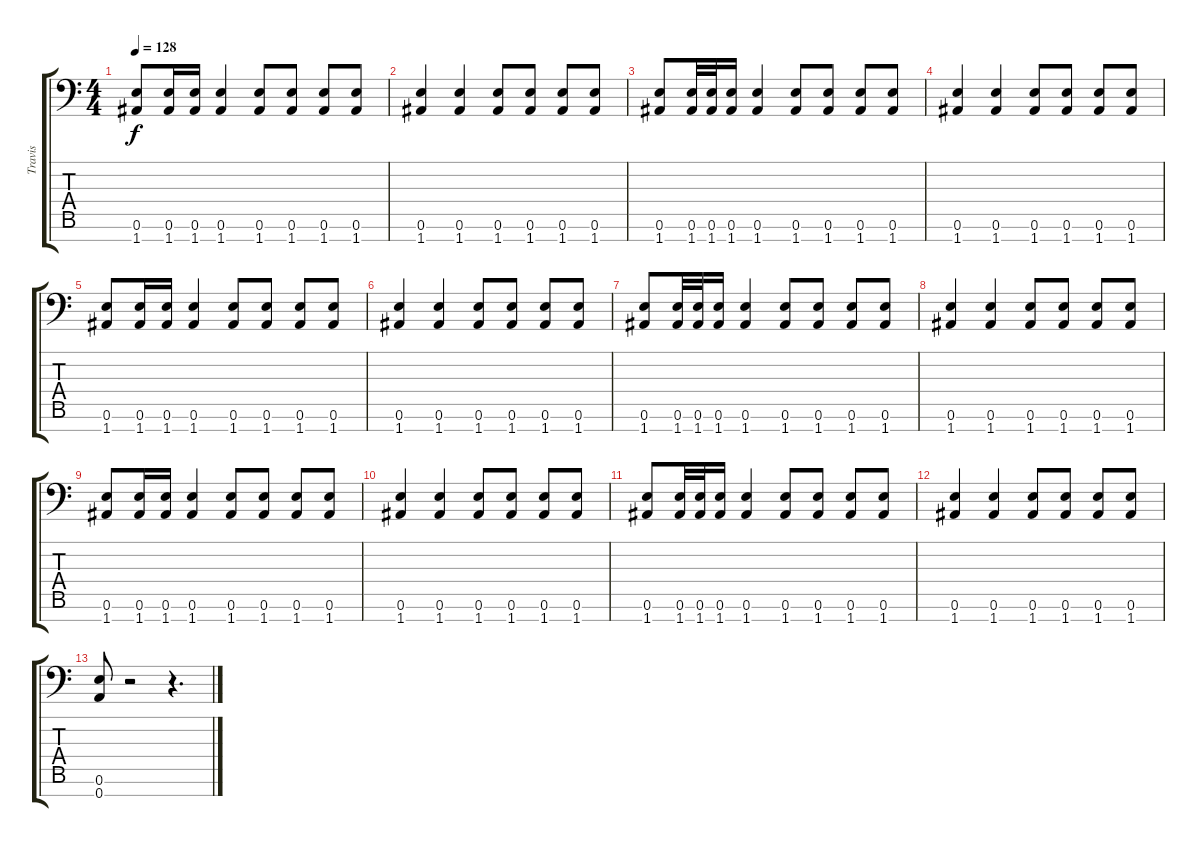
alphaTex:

\track ("Travis" "Travis") {instrument distortionguitar}
\staff {score tabs}
\tuning (E4 B3 G3 D3 A2 E2 A1) {hide}
\ts (4 4)
\tempo 128
\clef f4
\ks c
(0.6 1.7).8{dy f} (0.6 1.7).16 (0.6 1.7).16 (0.6 1.7).4 (0.6 1.7).8 (0.6 1.7).8 (0.6 1.7).8 (0.6 1.7).8 |
(0.6 1.7).4 (0.6 1.7).4 (0.6 1.7).8 (0.6 1.7).8 (0.6 1.7).8 (0.6 1.7).8 |
(0.6 1.7).8 (0.6 1.7).32 (0.6 1.7).32 (0.6 1.7).16 (0.6 1.7).4 (0.6 1.7).8 (0.6 1.7).8 (0.6 1.7).8 (0.6 1.7).8 |
(0.6 1.7).4 (0.6 1.7).4 (0.6 1.7).8 (0.6 1.7).8 (0.6 1.7).8 (0.6 1.7).8 |
(0.6 1.7).8 (0.6 1.7).16 (0.6 1.7).16 (0.6 1.7).4 (0.6 1.7).8 (0.6 1.7).8 (0.6 1.7).8 (0.6 1.7).8 |
(0.6 1.7).4 (0.6 1.7).4 (0.6 1.7).8 (0.6 1.7).8 (0.6 1.7).8 (0.6 1.7).8 |
(0.6 1.7).8 (0.6 1.7).32 (0.6 1.7).32 (0.6 1.7).16 (0.6 1.7).4 (0.6 1.7).8 (0.6 1.7).8 (0.6 1.7).8 (0.6 1.7).8 |
(0.6 1.7).4 (0.6 1.7).4 (0.6 1.7).8 (0.6 1.7).8 (0.6 1.7).8 (0.6 1.7).8 |
(0.6 1.7).8 (0.6 1.7).16 (0.6 1.7).16 (0.6 1.7).4 (0.6 1.7).8 (0.6 1.7).8 (0.6 1.7).8 (0.6 1.7).8 |
(0.6 1.7).4 (0.6 1.7).4 (0.6 1.7).8 (0.6 1.7).8 (0.6 1.7).8 (0.6 1.7).8 |
(0.6 1.7).8 (0.6 1.7).32 (0.6 1.7).32 (0.6 1.7).16 (0.6 1.7).4 (0.6 1.7).8 (0.6 1.7).8 (0.6 1.7).8 (0.6 1.7).8 |
(0.6 1.7).4 (0.6 1.7).4 (0.6 1.7).8 (0.6 1.7).8 (0.6 1.7).8 (0.6 1.7).8 |
(0.6 0.7).8 r.2 r.4{d}
